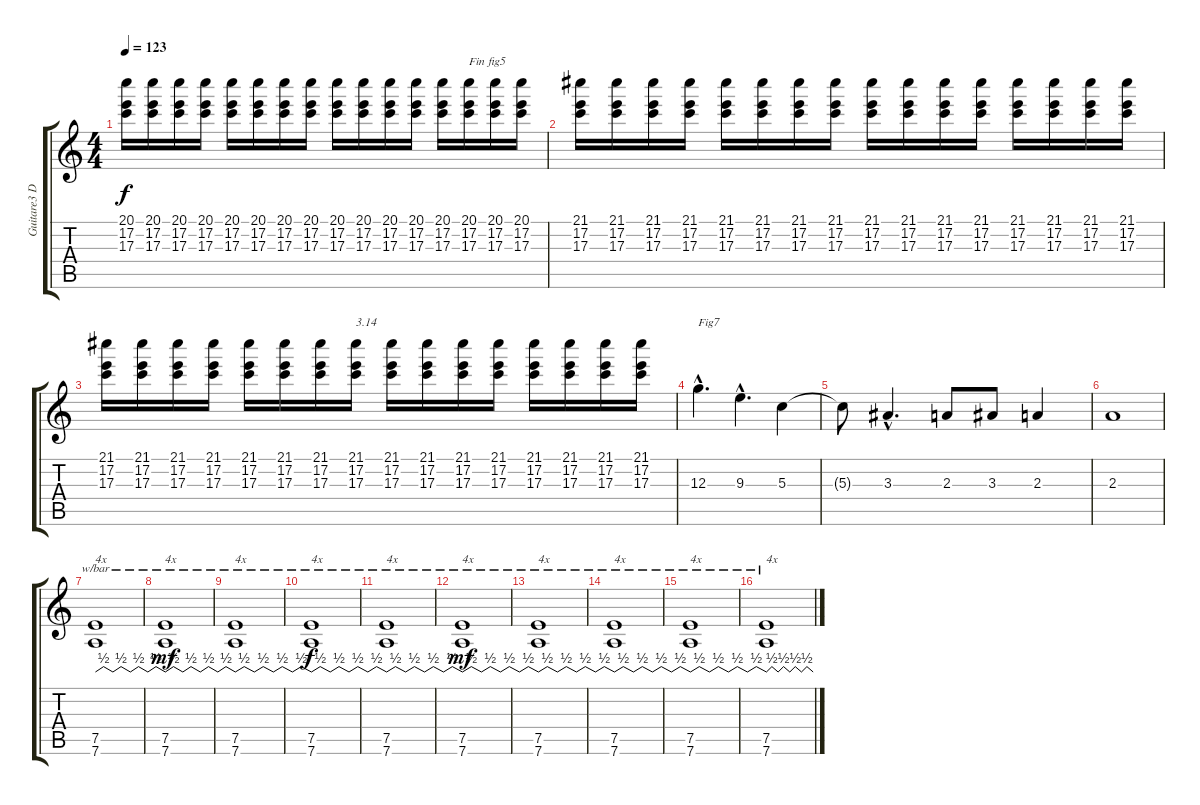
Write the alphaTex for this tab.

\track ("Guitare3 Dr-D" "Guitare3 D") {instrument overdrivenguitar}
\staff {score tabs}
\tuning (E4 B3 G3 D3 A2 D2) {hide}
\ts (4 4)
\tempo 123
\clef g2
\ks c
(20.1 17.2 17.3).16{dy f} (20.1 17.2 17.3).16 (20.1 17.2 17.3).16 (20.1 17.2 17.3).16 (20.1 17.2 17.3).16 (20.1 17.2 17.3).16 (20.1 17.2 17.3).16 (20.1 17.2 17.3).16 (20.1 17.2 17.3).16 (20.1 17.2 17.3).16 (20.1 17.2 17.3).16 (20.1 17.2 17.3).16 (20.1 17.2 17.3).16 (20.1 17.2 17.3).16{txt "Fin fig5"} (20.1 17.2 17.3).16 (20.1 17.2 17.3).16 |
(21.1 17.2 17.3).16 (21.1 17.2 17.3).16 (21.1 17.2 17.3).16 (21.1 17.2 17.3).16 (21.1 17.2 17.3).16 (21.1 17.2 17.3).16 (21.1 17.2 17.3).16 (21.1 17.2 17.3).16 (21.1 17.2 17.3).16 (21.1 17.2 17.3).16 (21.1 17.2 17.3).16 (21.1 17.2 17.3).16 (21.1 17.2 17.3).16 (21.1 17.2 17.3).16 (21.1 17.2 17.3).16 (21.1 17.2 17.3).16 |
(21.1 17.2 17.3).16 (21.1 17.2 17.3).16 (21.1 17.2 17.3).16 (21.1 17.2 17.3).16 (21.1 17.2 17.3).16 (21.1 17.2 17.3).16 (21.1 17.2 17.3).16 (21.1 17.2 17.3).16{txt "3.14"} (21.1 17.2 17.3).16 (21.1 17.2 17.3).16 (21.1 17.2 17.3).16 (21.1 17.2 17.3).16 (21.1 17.2 17.3).16 (21.1 17.2 17.3).16 (21.1 17.2 17.3).16 (21.1 17.2 17.3).16 |
12.3{hac}.4{d txt "Fig7"} 9.3{hac}.4{d} 5.3.4 |
5.3{t}.8 3.3{hac}.4{d} 2.3.8 3.3.8 2.3.4 |
2.3.1 |
(7.5 7.6).1{tbe (custom default 0 0 7 2 15 0 22 2 30 0 37 2 45 0 52 2 60 0) txt "4x"} |
(7.5 7.6).1{tbe (custom default 0 0 7 2 15 0 22 2 30 0 37 2 45 0 52 2 60 0) txt "4x" dy mf} |
(7.5 7.6).1{tbe (custom default 0 0 7 2 15 0 22 2 30 0 37 2 45 0 52 2 60 0) txt "4x"} |
(7.5 7.6).1{tbe (custom default 0 0 7 2 15 0 22 2 30 0 37 2 45 0 52 2 60 0) txt "4x" dy f} |
(7.5 7.6).1{tbe (custom default 0 0 7 2 15 0 22 2 30 0 37 2 45 0 52 2 60 0) txt "4x"} |
(7.5 7.6).1{tbe (custom default 0 0 7 2 15 0 22 2 30 0 37 2 45 0 52 2 60 0) txt "4x" dy mf} |
(7.5 7.6).1{tbe (custom default 0 0 7 2 15 0 22 2 30 0 37 2 45 0 52 2 60 0) txt "4x"} |
(7.5 7.6).1{tbe (custom default 0 0 7 2 15 0 22 2 30 0 37 2 45 0 52 2 60 0) txt "4x"} |
(7.5 7.6).1{tbe (custom default 0 0 7 2 15 0 22 2 30 0 37 2 45 0 52 2 60 0) txt "4x"} |
(7.5 7.6).1{tbe (custom default 0 0 7 2 15 0 22 2 30 0 37 2 45 0 52 2 60 0) txt "4x"}
